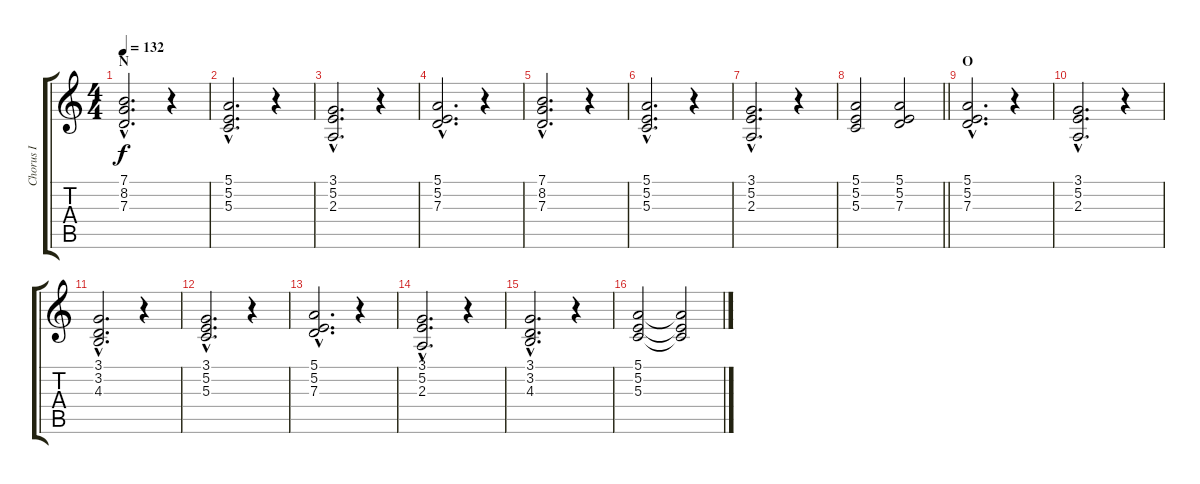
\track ("Chorus I" "Chorus I") {instrument sopranosax}
\staff {score tabs}
\tuning (E4 B3 G3 D3 A2 E2) {hide}
\ts (4 4)
\section ("" "N")
\tempo 132
\clef g2
\ks c
(7.1{hac} 8.2{hac} 7.3{hac}).2{d dy f} r.4 |
(5.1{hac} 5.2{hac} 5.3{hac}).2{d} r.4 |
(3.1{hac} 5.2{hac} 2.3{hac}).2{d} r.4 |
(5.1{hac} 5.2{hac} 7.3{hac}).2{d} r.4 |
(7.1{hac} 8.2{hac} 7.3{hac}).2{d} r.4 |
(5.1{hac} 5.2{hac} 5.3{hac}).2{d} r.4 |
(3.1{hac} 5.2{hac} 2.3{hac}).2{d} r.4 |
\barLineRight lightlight
(5.1 5.2 5.3).2 (5.1 5.2 7.3).2 |
\section ("" "O")
(5.1{hac} 5.2{hac} 7.3{hac}).2{d} r.4 |
(3.1{hac} 5.2{hac} 2.3{hac}).2{d} r.4 |
(3.1{hac} 3.2{hac} 4.3{hac}).2{d} r.4 |
(3.1{hac} 5.2{hac} 5.3{hac}).2{d} r.4 |
(5.1{hac} 5.2{hac} 7.3{hac}).2{d} r.4 |
(3.1{hac} 5.2{hac} 2.3{hac}).2{d} r.4 |
(3.1{hac} 3.2{hac} 4.3{hac}).2{d} r.4 |
(5.1 5.2 5.3).2 (5.1{t} 5.2{t} 5.3{t}).2
